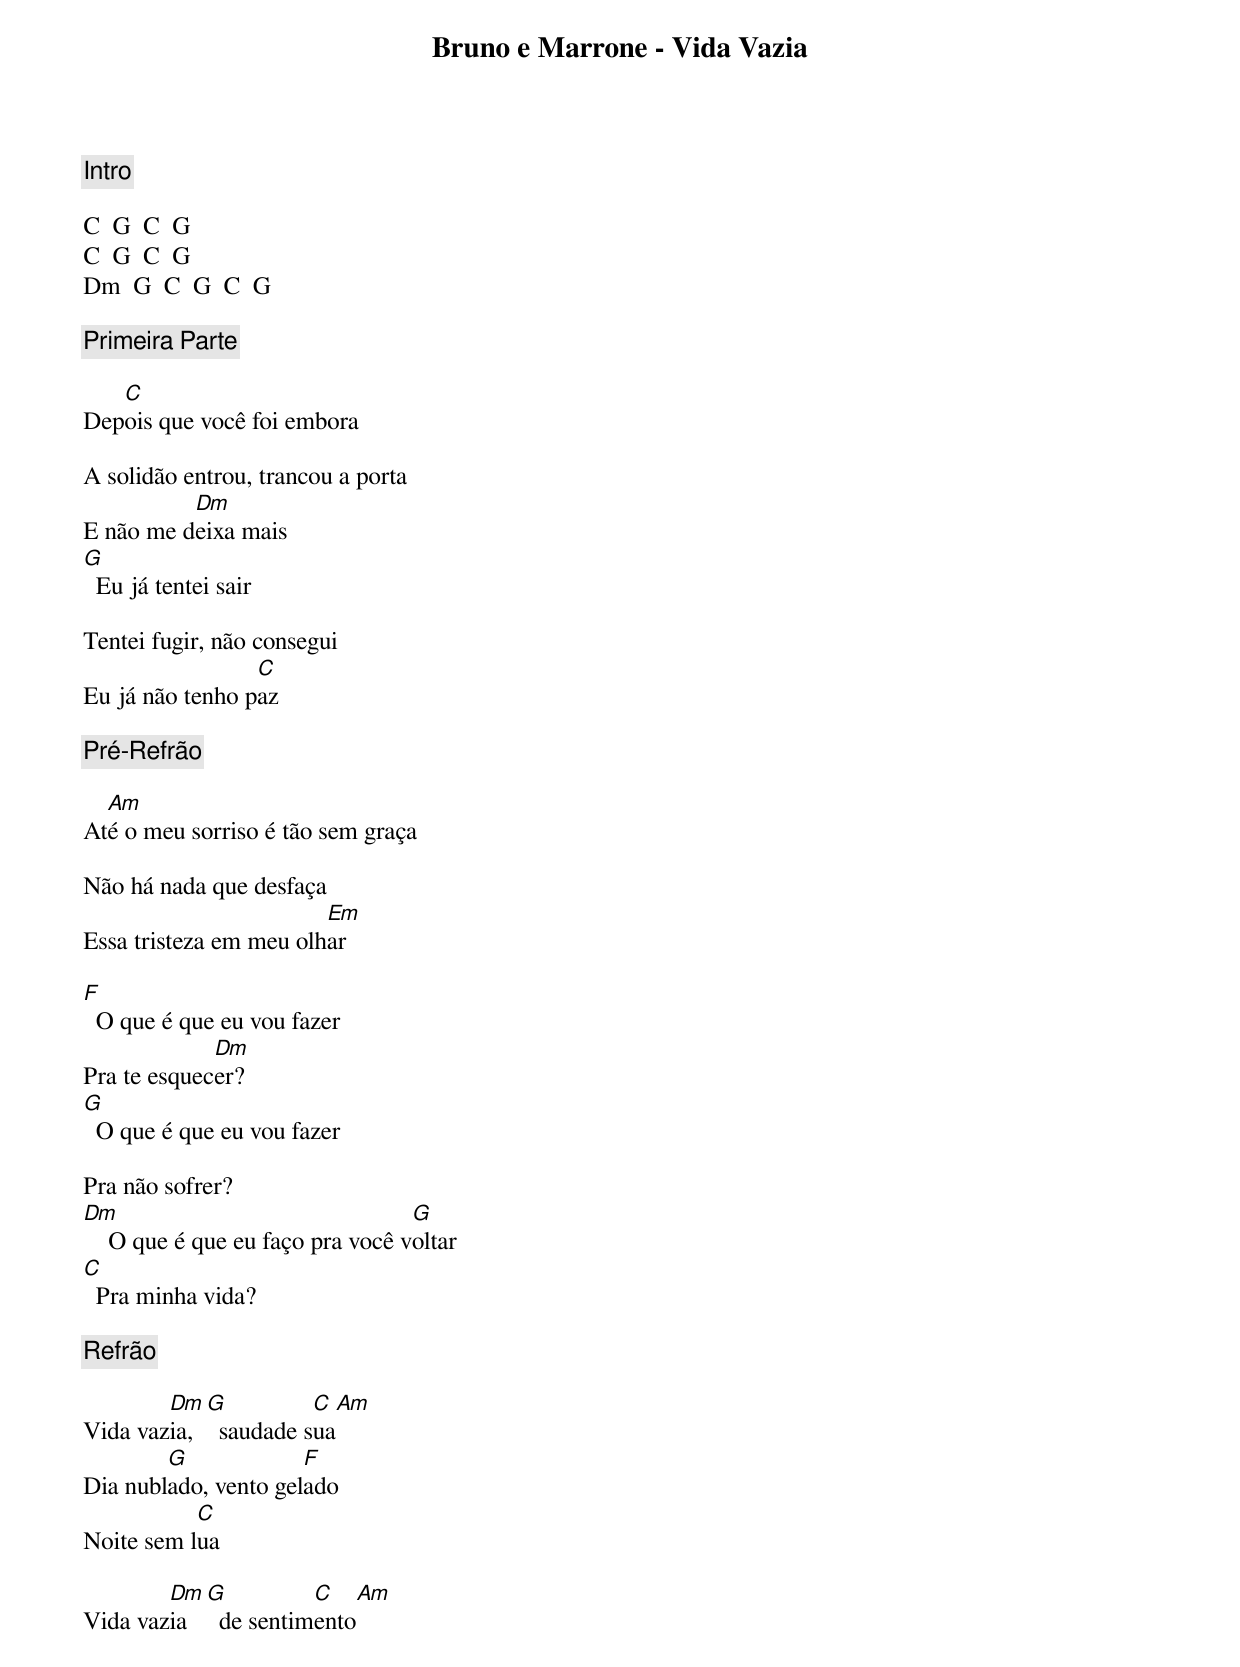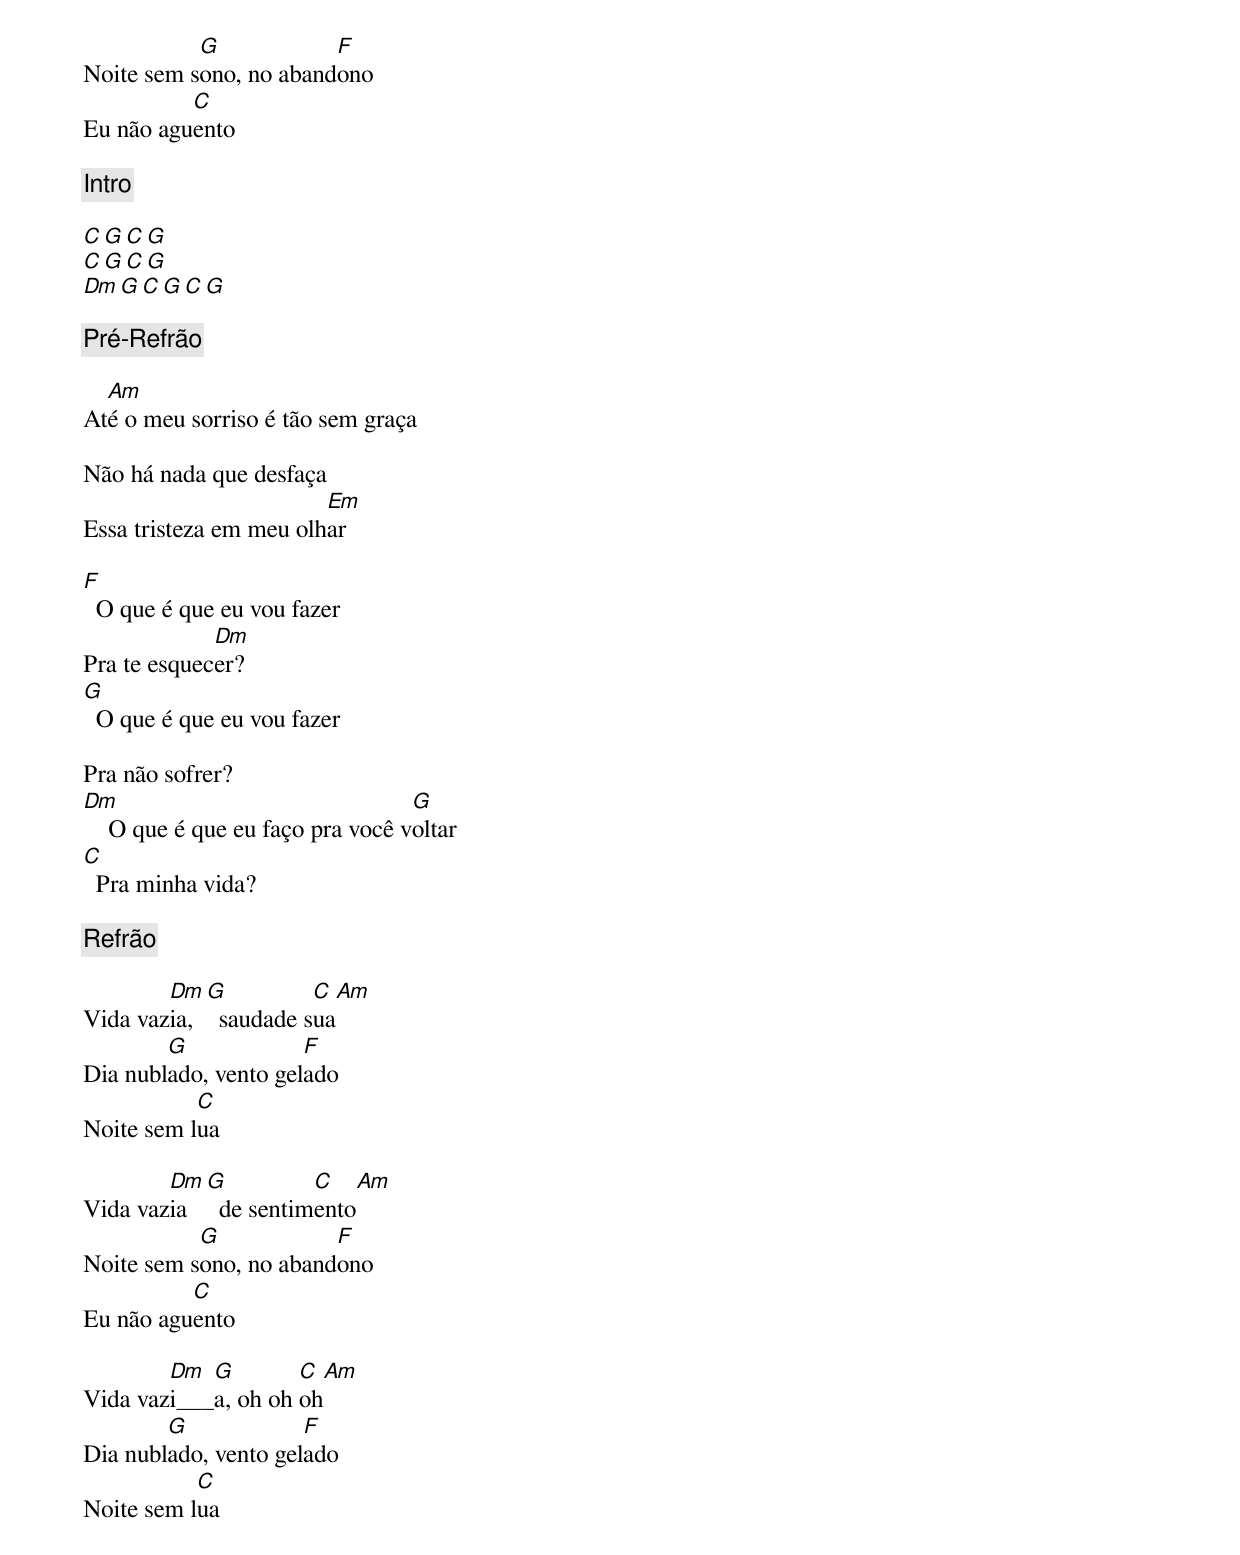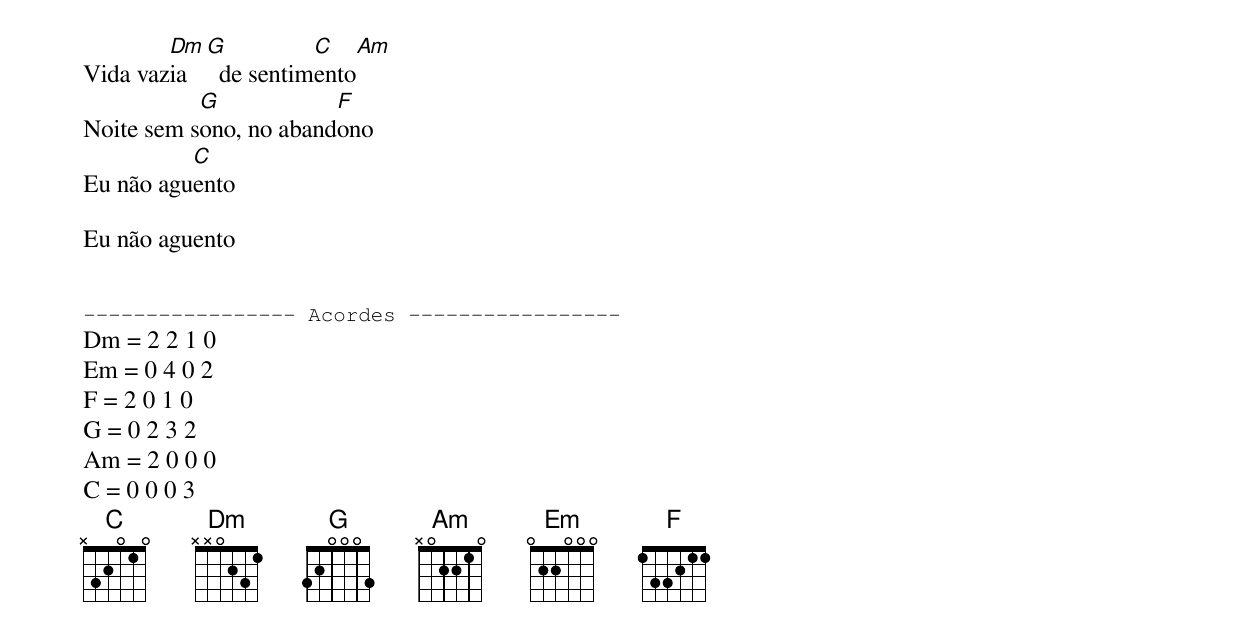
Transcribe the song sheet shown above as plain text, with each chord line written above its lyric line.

Bruno e Marrone - Vida Vazia

[Intro]

C  G  C  G
C  G  C  G
Dm  G  C  G  C  G

[Primeira Parte]

   C
Depois que você foi embora

A solidão entrou, trancou a porta
          Dm
E não me deixa mais
G
  Eu já tentei sair

Tentei fugir, não consegui
                 C
Eu já não tenho paz

[Pré-Refrão]

  Am
Até o meu sorriso é tão sem graça

Não há nada que desfaça
                        Em
Essa tristeza em meu olhar

F
  O que é que eu vou fazer
             Dm
Pra te esquecer?
G
  O que é que eu vou fazer

Pra não sofrer?
Dm                                G
    O que é que eu faço pra você voltar
C
  Pra minha vida?

[Refrão]

        Dm  G          C  Am
Vida vazia,   saudade sua
        G             F
Dia nublado, vento gelado
           C
Noite sem lua

        Dm   G          C    Am
Vida vazia     de sentimento
           G            F
Noite sem sono, no abandono
          C
Eu não aguento

[Intro]

C  G  C  G
C  G  C  G
Dm  G  C  G  C  G

[Pré-Refrão]

  Am
Até o meu sorriso é tão sem graça

Não há nada que desfaça
                        Em
Essa tristeza em meu olhar

F
  O que é que eu vou fazer
             Dm
Pra te esquecer?
G
  O que é que eu vou fazer

Pra não sofrer?
Dm                                G
    O que é que eu faço pra você voltar
C
  Pra minha vida?

[Refrão]

        Dm  G          C  Am
Vida vazia,   saudade sua
        G             F
Dia nublado, vento gelado
           C
Noite sem lua

        Dm   G          C    Am
Vida vazia     de sentimento
           G            F
Noite sem sono, no abandono
          C
Eu não aguento

        Dm  G        C  Am
Vida vazi___a, oh oh oh
        G             F
Dia nublado, vento gelado
           C
Noite sem lua

        Dm   G          C    Am
Vida vazia     de sentimento
           G            F
Noite sem sono, no abandono
          C
Eu não aguento

Eu não aguento


----------------- Acordes -----------------
Dm = 2 2 1 0
Em = 0 4 0 2
F = 2 0 1 0
G = 0 2 3 2
Am = 2 0 0 0
C = 0 0 0 3
